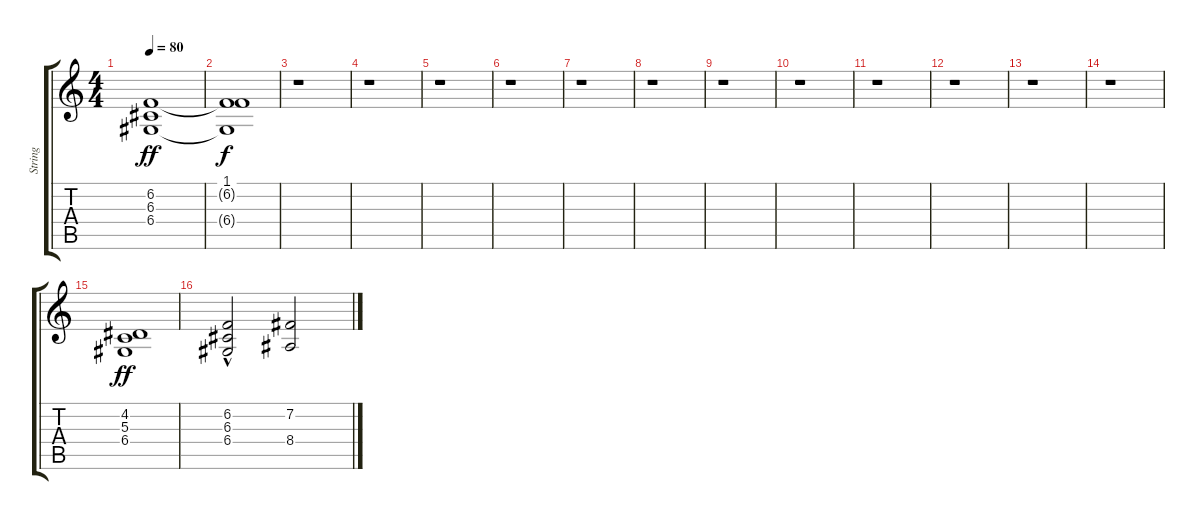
\track ("String" "String") {instrument stringensemble1}
\staff {score tabs}
\tuning (E4 B3 G3 D3 A2 E2) {hide}
\ts (4 4)
\tempo 80
\clef g2
\ks c
(6.2 6.3 6.4).1{dy ff} |
(1.1 6.2{t} 6.4{t}).1{dy f} |
r.1 |
r.1 |
r.1 |
r.1 |
r.1 |
r.1 |
r.1 |
r.1 |
r.1 |
r.1 |
r.1 |
r.1 |
(4.2 5.3 6.4).1{dy ff} |
(6.2{hac} 6.3{hac} 6.4{hac}).2 (7.2 8.4).2
